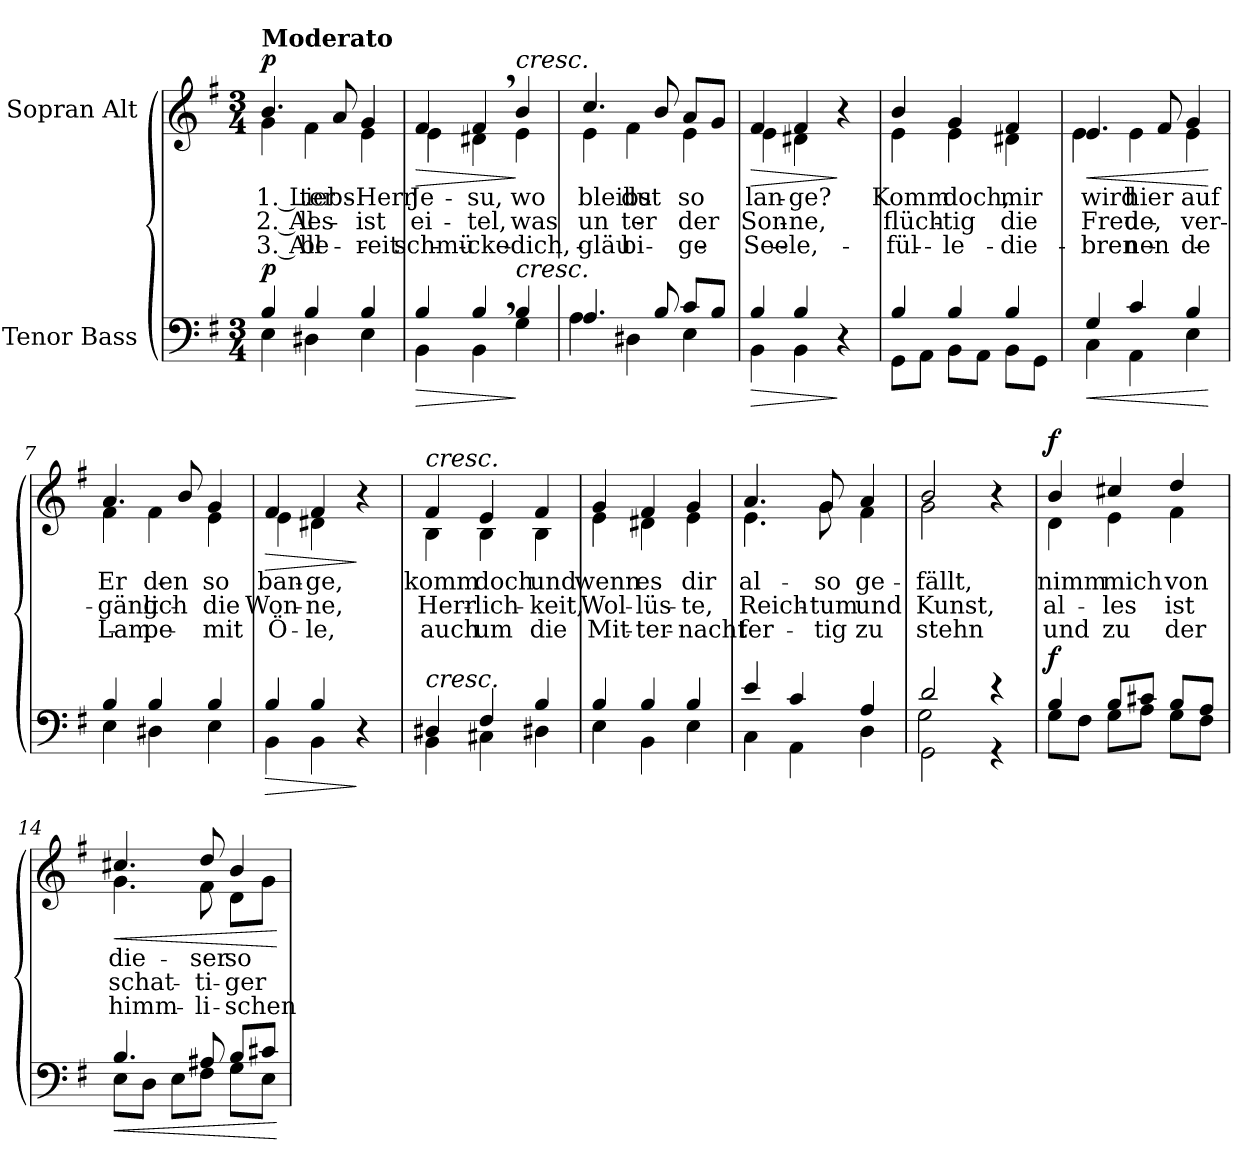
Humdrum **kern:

**kern	**dynam	**kern	**text	**text	**text	**dynam
*part2	*part2	*part1	*part1	*part1	*part1	*part1
*staff2	*staff2	*staff1	*staff1	*staff1	*staff1	*staff1
*I"Tenor Bass	*	*I"Sopran Alt	*	*	*	*
*clefF4	*	*clefG2	*	*	*	*
*k[f#]	*	*k[f#]	*	*	*	*
*M3/4	*	*M3/4	*	*	*	*
=1	=1	=1	=1	=1	=1	=1
*^	*	*^	*	*	*	*
!	!	!	!LO:TX:a:B:t=Moderato	!	!	!	!	!
!	!	!LO:DY:a	!	!	!	!	!	!LO:DY:a
4B/	4E\	p	4.b/	4g\	1. Liebs-	2. Al-	3. All-	p
4B/	4D#X\	.	.	4f#\	-ter	-les	-be-	.
.	.	.	8a/	.	.	.	.	.
4B/	4E\	.	4g/	4e\	Herr	ist	-reit	.
=2	=2	=2	=2	=2	=2	=2	=2	=2
!	!	!LO:HP:b	!	!	!	!	!	!LO:HP:b
4B/	4BB\	>	4f#/	4e\	Je-	ei-	schmü-	>
4B,/	4BB\	.	4f#,/	4d#X\	-su,	-tel,	-cke	.
!	!	!	!LO:TX:a:i:t=cresc.	!	!	!	!	!
!LO:TX:a:i:t=cresc.	!	!	!	!	!	!	!	!
4B/	4G\	]	4b/	4e\	wo	was	dich,	]
=3	=3	=3	=3	=3	=3	=3	=3	=3
4.A/	4A\	.	4.cc/	4e\	bleibst	un-	gläu-	.
.	4D#X\	.	.	4f#\	du	-ter	-bi-	.
8B/	.	.	8b/	.	.	.	.	.
8c/L	4E\	.	8a/L	4e\	so	der	-ge	.
8B/J	.	.	8g/J	.	.	.	.	.
=4	=4	=4	=4	=4	=4	=4	=4	=4
!	!	!LO:HP:b	!	!	!	!	!	!LO:HP:b
4B/	4BB\	>	4f#/	4e\	lan-	Son-	See-	>
4B/	4BB\	.	4f#/	4d#X\	-ge?	-ne,	-le,	.
4r	4ryy	]	4r	4ryy	.	.	.	]
!!LO:LB:g=z	!!
=5	=5	=5	=5	=5	=5	=5	=5	=5
4B/	8GG\L	.	4b/	4e\	Komm	flüch-	fül-	.
.	8AA\J	.	.	.	.	.	.	.
4B/	8BB\L	.	4g/	4e\	doch,	-tig	-le	.
.	8AA\J	.	.	.	.	.	.	.
4B/	8BB\L	.	4f#/	4d#X\	mir	die	die	.
.	8GG\J	.	.	.	.	.	.	.
=6	=6	=6	=6	=6	=6	=6	=6	=6
!	!	!LO:HP:b	!	!	!	!	!	!LO:HP:b
4G/	4C\	<	4.e/	4e\	wird	Freu-	bren-	<
4c/	4AA\	.	.	4e\	hier	-de,	-nen-	.
.	.	.	8f#/	.	.	.	.	.
4B/	4E\	.	4g/	4e\	auf	ver-	-de	.
*v	*v	*	*	*	*	*	*	*
*	*	*v	*v	*	*	*	*
.	[	.	.	.	.	[
=7	=7	=7	=7	=7	=7	=7
*^	*	*^	*	*	*	*
4B/	4E\	.	4.a/	4f#\	Er-	-gäng-	Lam-	.
4B/	4D#X\	.	.	4f#\	-den	-lich	-pe	.
.	.	.	8b/	.	.	.	.	.
4B/	4E\	.	4g/	4e\	so	die	mit	.
=8	=8	=8	=8	=8	=8	=8	=8	=8
!	!	!LO:HP:b	!	!	!	!	!	!LO:HP:b
4B/	4BB\	>	4f#/	4e\	ban-	Won-	Ö-	>
4B/	4BB\	.	4f#/	4d#X\	-ge,	-ne,	-le,	.
4r	4ryy	]	4r	4ryy	.	.	.	]
!!LO:LB:g=z	!!
=9	=9	=9	=9	=9	=9	=9	=9	=9
!	!	!	!LO:TX:a:i:t=cresc.	!	!	!	!	!
!LO:TX:a:i:t=cresc.	!	!	!	!	!	!	!	!
4D#X/	4BB\	.	4f#/	4B\	komm	Herr-	auch	.
4F#/	4C#X\	.	4e/	4B\	doch	-lich-	um	.
4B/	4D#X\	.	4f#/	4B\	und	-keit,	die	.
=10	=10	=10	=10	=10	=10	=10	=10	=10
4B/	4E\	.	4g/	4e\	wenn	Wol-	Mit-	.
4B/	4BB\	.	4f#/	4d#X\	es	-lüs-	-ter-	.
4B/	4E\	.	4g/	4e\	dir	-te,	-nacht	.
=11	=11	=11	=11	=11	=11	=11	=11	=11
4e/	4C\	.	4.a/	4.e\	al-	Reich-	fer-	.
4c/	4AA\	.	.	.	.	.	.	.
.	.	.	8g/	8g\	-so	-tum	-tig	.
4A/	4D\	.	4a/	4f#\	ge-	und	zu	.
=12	=12	=12	=12	=12	=12	=12	=12	=12
*	*^	*	*	*	*	*	*	*
2d/	2GG\	2G\	.	2b/	2g\	-fällt,	Kunst,	stehn	.
4r	4ryy	4r	.	4r	4ryy	.	.	.	.
=13	=13	=13	=13	=13	=13	=13	=13	=13	=13
!	!	!	!LO:DY:a	!	!	!	!	!	!LO:DY:a
*	*v	*v	*	*	*	*	*	*	*
4B/	8G\L	f	4b/	4d\	nimm	al-	und	f
.	8F#\J	.	.	.	.	.	.	.
8B/L	8G\L	.	4cc#X/	4e\	mich	-les	zu	.
8c#X/J	8A\J	.	.	.	.	.	.	.
8B/L	8G\L	.	4dd/	4f#\	von	ist	der	.
8A/J	8F#\J	.	.	.	.	.	.	.
!!LO:PB:g=z	!!
=14	=14	=14	=14	=14	=14	=14	=14	=14
!	!	!LO:HP:b	!	!	!	!	!	!LO:HP:b
4.B/	8E\L	<	4.cc#X/	4.g\	die-	schat-	himm-	<
.	8D\J	.	.	.	.	.	.	.
.	8E\L	.	.	.	.	.	.	.
8A#X/	8F#\J	.	8dd/	8f#\	-ser	-ti-	-li-	.
8B/L	8G\L	.	4b/	8d\L	so	-ger	-schen	.
8c#X/J	8E\J	.	.	8g\J	.	.	.	.
*v	*v	*	*	*	*	*	*	*
*	*	*v	*v	*	*	*	*
.	[	.	.	.	.	[
=	=	=	=	=	=	=
*-	*-	*-	*-	*-	*-	*-
